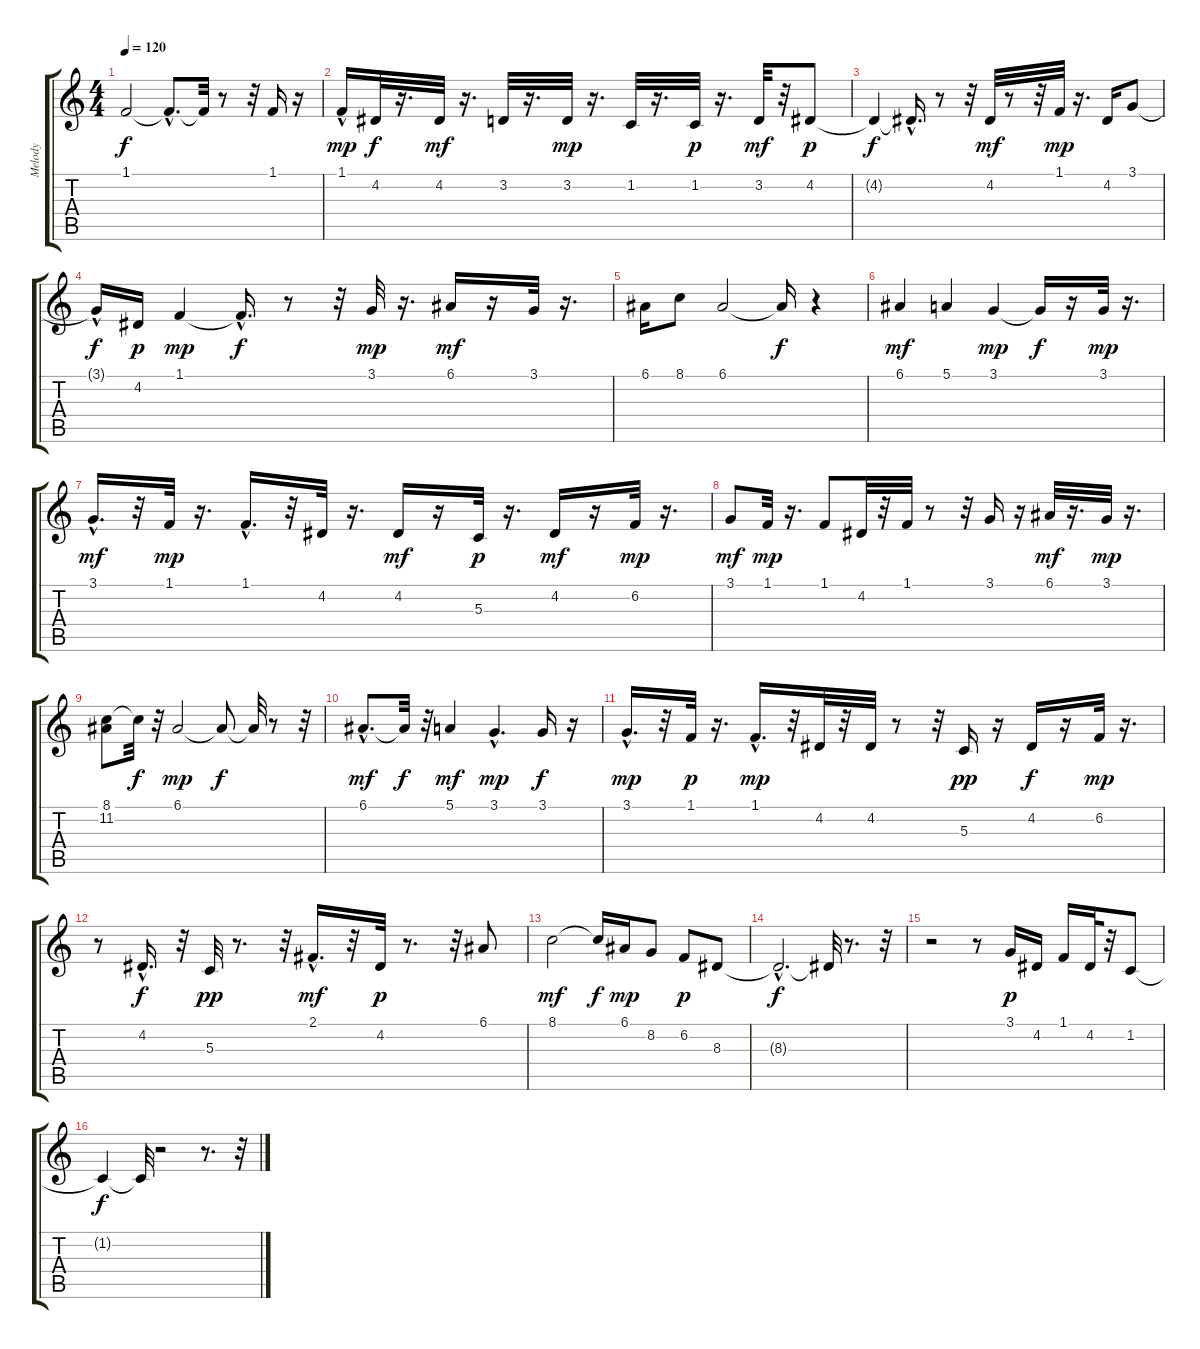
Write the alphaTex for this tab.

\track ("Melody" "Melody") {instrument shanai}
\staff {score tabs}
\tuning (E4 B3 G3 D3 A2 E2) {hide}
\ts (4 4)
\tempo 120
\clef g2
\ks c
1.1{t}.2{dy f} 1.1{hac t}.8{d} 1.1{t}.32 r.8 r.32 1.1.16 r.16 |
1.1{hac}.16{dy mp} 4.2.32{dy f} r.16{d} 4.2.32{dy mf} r.16{d} 3.2.32 r.16{d} 3.2.32{dy mp} r.16{d} 1.2.32 r.16{d} 1.2.32{dy p} r.16{d} 3.2.32{dy mf} r.32 4.2.8{dy p} |
4.2{t}.4{dy f} 4.2{hac t}.16{d} r.8 r.32 4.2.32{dy mf} r.8 r.32 1.1.32{dy mp} r.16{d} 4.2.16 3.1.8 |
3.1{hac t}.16{dy f} 4.2.16{dy p} 1.1.4{dy mp} 1.1{hac t}.16{d dy f} r.8 r.32 3.1.32{dy mp} r.16{d} 6.1.16{dy mf} r.16 3.1.32 r.16{d} |
6.1.16 8.1.8 6.1.2 6.1{t}.16{dy f} r.4 |
6.1.4{dy mf} 5.1.4 3.1.4{dy mp} 3.1{t}.16{dy f} r.16 3.1.32{dy mp} r.16{d} |
3.1{hac}.16{d dy mf} r.32 1.1.32{dy mp} r.16{d} 1.1{hac}.16{d} r.32 4.2.32 r.16{d} 4.2.16{dy mf} r.16 5.3.32{dy p} r.16{d} 4.2.16{dy mf} r.16 6.2.32{dy mp} r.16{d} |
3.1.8{dy mf} 1.1.32{dy mp} r.16{d} 1.1.8 4.2.32 r.32 1.1.32 r.8 r.32 3.1.16 r.16 6.1.32{dy mf} r.16{d} 3.1.32{dy mp} r.16{d} |
(8.1 11.2).8 8.1{t}.32{dy f} r.32 6.1.2{dy mp} 6.1{t}.8{dy f} 6.1{t}.32 r.8 r.32 |
6.1{hac}.8{d dy mf} 6.1{t}.32{dy f} r.32 5.1.4{dy mf} 3.1{hac}.4{d dy mp} 3.1.16{dy f} r.16 |
3.1{hac}.16{d dy mp} r.32 1.1.32{dy p} r.16{d} 1.1{hac}.16{d dy mp} r.32 4.2.32 r.32 4.2.32 r.8 r.32 5.3.16{dy pp} r.16 4.2.16{dy f} r.16 6.2.32{dy mp} r.16{d} |
r.8 4.2{hac}.16{d dy f} r.32 5.3.32{dy pp} r.8{d} r.32 2.1{hac}.16{d dy mf} r.32 4.2.32{dy p} r.8{d} r.32 6.1.8 |
8.1.2{dy mf} 8.1{t}.16{dy f} 6.1.16{dy mp} 8.2.8 6.2.8{dy p} 8.3.8 |
8.3{hac t}.2{d dy f} 8.3{t}.32 r.8{d} r.32 |
r.2 r.8 3.1.16{dy p} 4.2.16 1.1.16 4.2.32 r.32 1.2.8 |
1.2{t}.4{dy f} 1.2{t}.32 r.2 r.8{d} r.32
